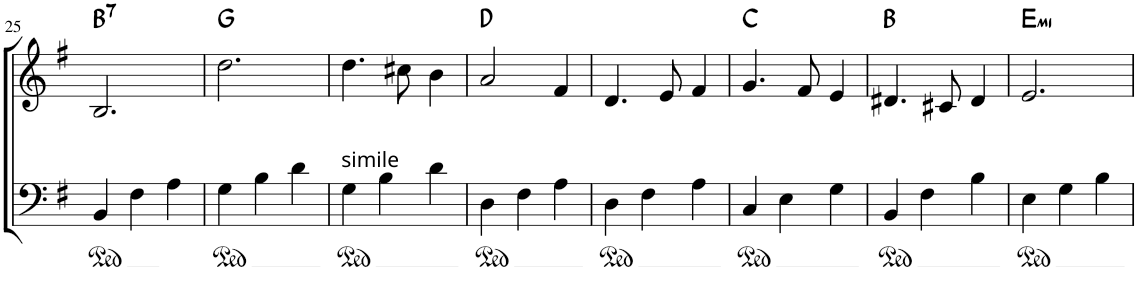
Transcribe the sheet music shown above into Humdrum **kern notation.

**kern	**kern	**harte
*part2	*part1	*part1
*staff2	*staff1	*
*I"Piano	*I"Piano	*
*I'Pno	*I'Pno	*
!!LO:PB:g=z
*clefF4	*clefG2	*
*k[f#]	*k[f#]	*
*M3/4	*M3/4	*
=25	=25	=25
!	!	!LO:H:kt=7
4BB/	2.B/	B:7
4F#\	.	.
4A\	.	.
=26	=26	=26
4G\	2.dd\	G:maj
4B\	.	.
4d\	.	.
=27	=27	=27
!LO:TX:a:t=simile	!	!
4G\	4.dd\	.
4B\	.	.
.	8cc#X\	.
4d\	4b\	.
=28	=28	=28
4D\	2a/	D:maj
4F#\	.	.
4A\	4f#/	.
=29	=29	=29
4D\	4.d/	.
4F#\	.	.
.	8e/	.
4A\	4f#/	.
=30	=30	=30
4C/	4.g/	C:maj
4E\	.	.
.	8f#/	.
4G\	4e/	.
=31	=31	=31
4BB/	4.d#X/	B:maj
4F#\	.	.
.	8c#X/	.
4B\	4d#/	.
=32	=32	=32
!	!	!LO:H:kt=mi
4E\	2.e/	E:min
4G\	.	.
4B\	.	.
=	=	=
*-	*-	*-
